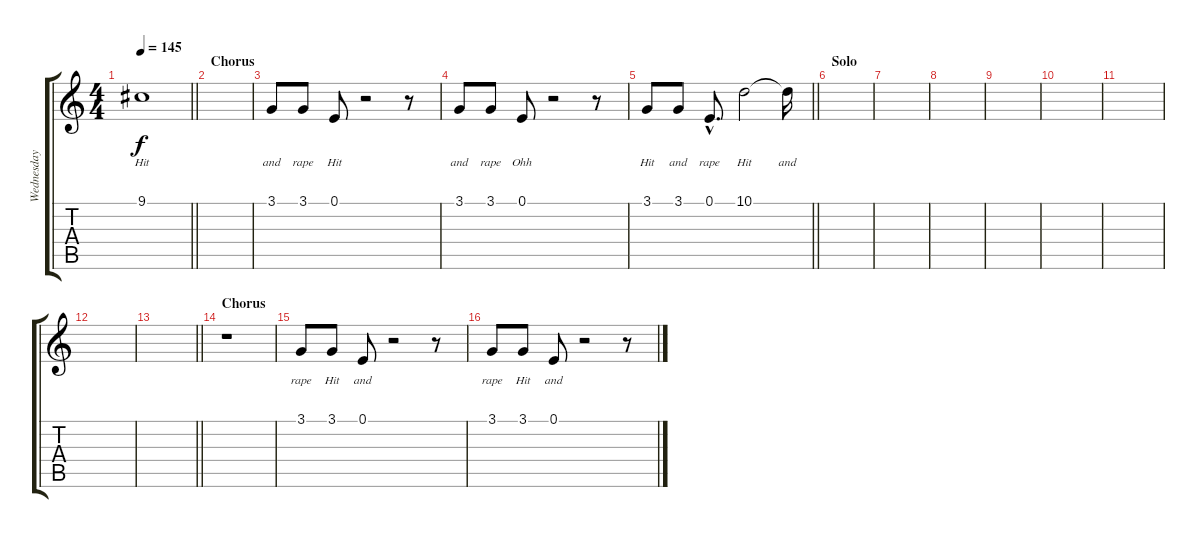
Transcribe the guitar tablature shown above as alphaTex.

\track ("Wednesday 13 - Vox" "Wednesday ") {instrument trombone}
\staff {score tabs}
\tuning (E4 B3 G3 D3 A2 E2) {hide}
\ts (4 4)
\tempo 145
\clef g2
\barLineRight lightlight
\ks c
9.1.1{lyrics (0 "Hit") lyrics (1 "") lyrics (2 "") lyrics (3 "") lyrics (4 "") dy f} |
\section ("" "Chorus")
|
3.1.8{lyrics (0 "and") lyrics (1 "") lyrics (2 "") lyrics (3 "") lyrics (4 "")} 3.1.8{lyrics (0 "rape") lyrics (1 "") lyrics (2 "") lyrics (3 "") lyrics (4 "")} 0.1.8{lyrics (0 "Hit") lyrics (1 "") lyrics (2 "") lyrics (3 "") lyrics (4 "")} r.2 r.8 |
3.1.8{lyrics (0 "and") lyrics (1 "") lyrics (2 "") lyrics (3 "") lyrics (4 "")} 3.1.8{lyrics (0 "rape") lyrics (1 "") lyrics (2 "") lyrics (3 "") lyrics (4 "")} 0.1.8{lyrics (0 "Ohh") lyrics (1 "") lyrics (2 "") lyrics (3 "") lyrics (4 "")} r.2 r.8 |
\barLineRight lightlight
3.1.8{lyrics (0 "Hit") lyrics (1 "") lyrics (2 "") lyrics (3 "") lyrics (4 "")} 3.1.8{lyrics (0 "and") lyrics (1 "") lyrics (2 "") lyrics (3 "") lyrics (4 "")} 0.1{hac}.8{d lyrics (0 "rape") lyrics (1 "") lyrics (2 "") lyrics (3 "") lyrics (4 "")} 10.1.2{lyrics (0 "Hit") lyrics (1 "") lyrics (2 "") lyrics (3 "") lyrics (4 "")} 10.1{t}.16{lyrics (0 "and") lyrics (1 "") lyrics (2 "") lyrics (3 "") lyrics (4 "")} |
\section ("" "Solo")
|
|
|
|
|
|
|
\barLineRight lightlight
|
\section ("" "Chorus")
r.1 |
3.1.8{lyrics (0 "rape") lyrics (1 "") lyrics (2 "") lyrics (3 "") lyrics (4 "")} 3.1.8{lyrics (0 "Hit") lyrics (1 "") lyrics (2 "") lyrics (3 "") lyrics (4 "")} 0.1.8{lyrics (0 "and") lyrics (1 "") lyrics (2 "") lyrics (3 "") lyrics (4 "")} r.2 r.8 |
3.1.8{lyrics (0 "rape") lyrics (1 "") lyrics (2 "") lyrics (3 "") lyrics (4 "")} 3.1.8{lyrics (0 "Hit") lyrics (1 "") lyrics (2 "") lyrics (3 "") lyrics (4 "")} 0.1.8{lyrics (0 "and") lyrics (1 "") lyrics (2 "") lyrics (3 "") lyrics (4 "")} r.2 r.8
